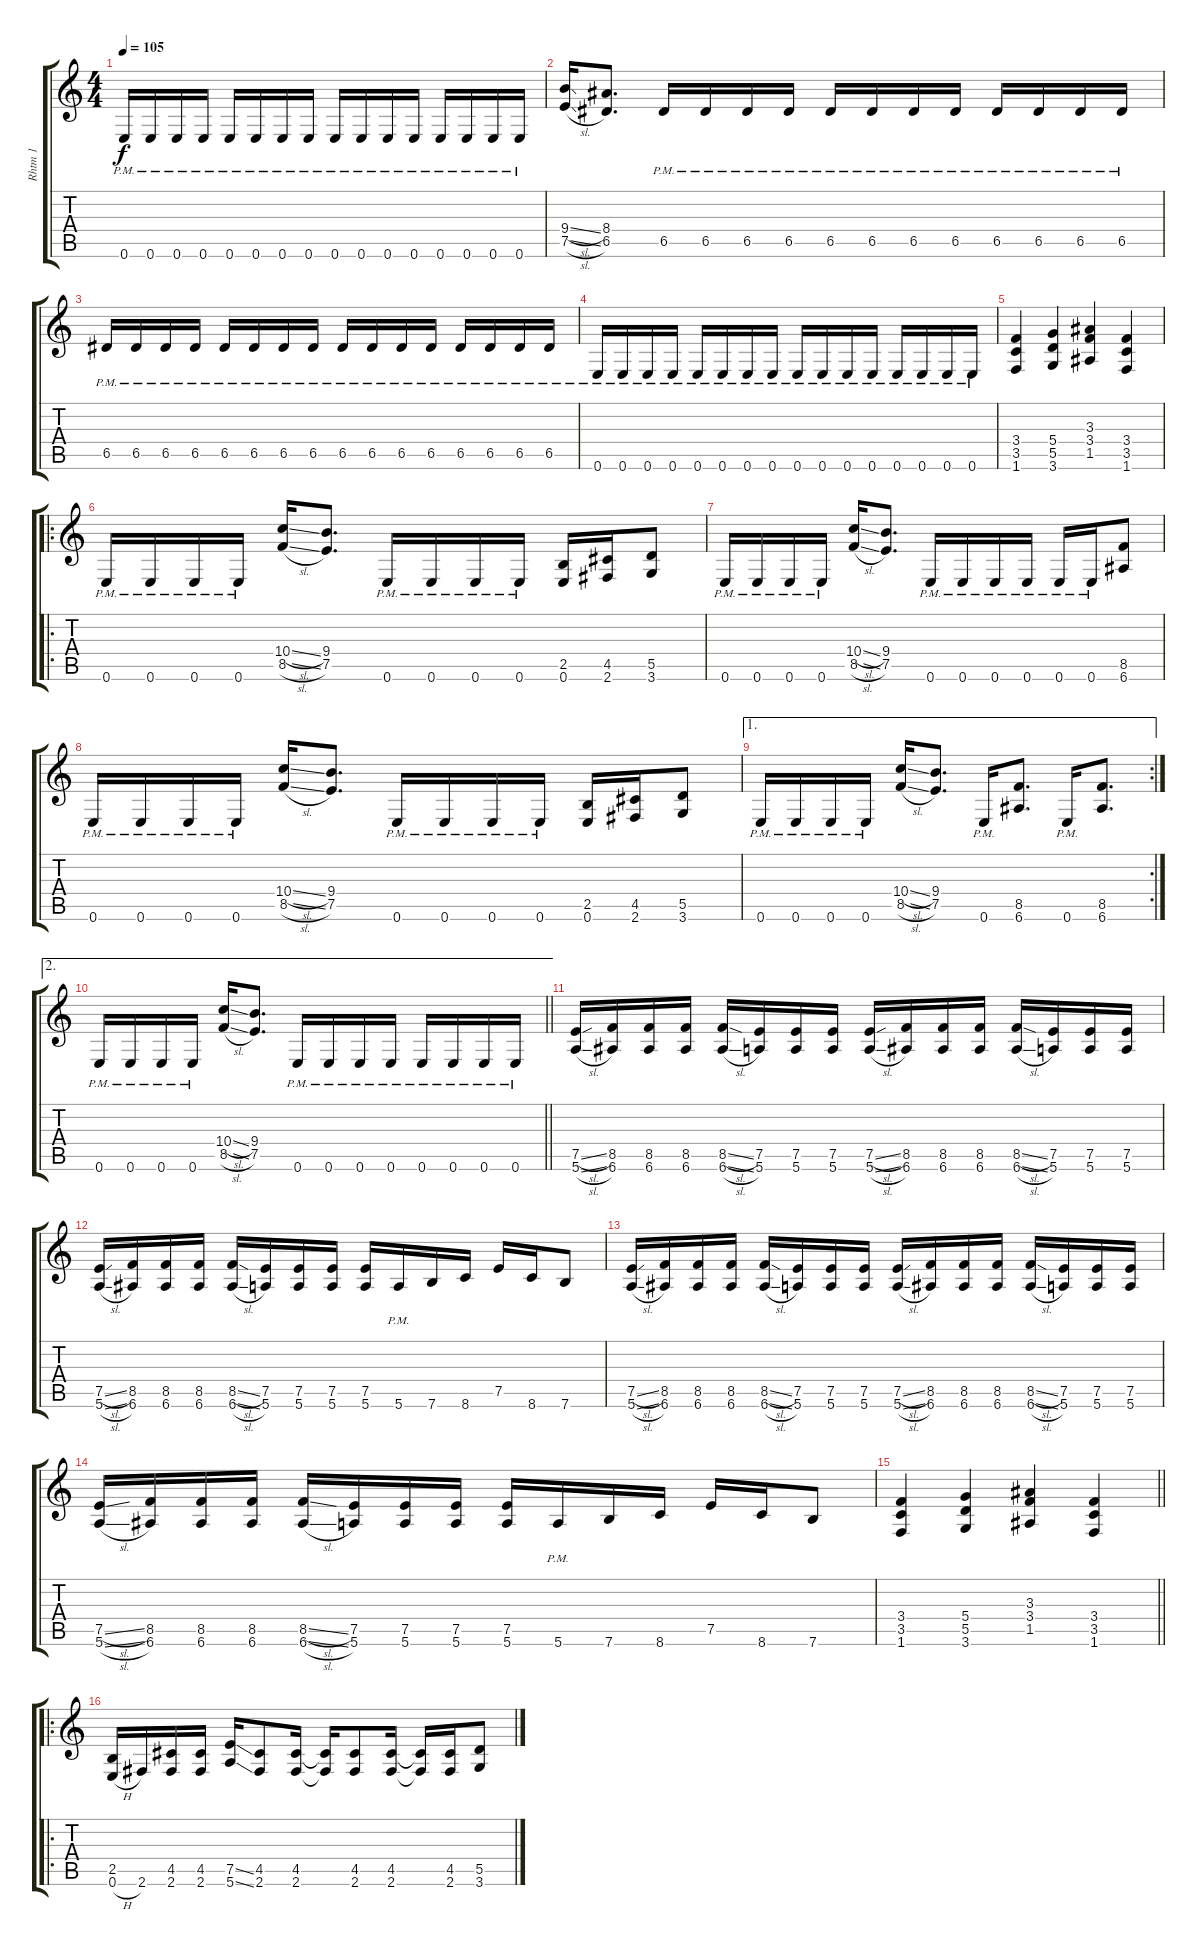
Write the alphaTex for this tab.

\track ("Rhtm 1" "Rhtm 1") {instrument distortionguitar}
\staff {score tabs}
\tuning (E4 B3 G3 D3 A2 E2) {hide}
\ts (4 4)
\tempo 105
\clef g2
\ks c
0.6{pm}.16{dy f} 0.6{pm}.16 0.6{pm}.16 0.6{pm}.16 0.6{pm}.16 0.6{pm}.16 0.6{pm}.16 0.6{pm}.16 0.6{pm}.16 0.6{pm}.16 0.6{pm}.16 0.6{pm}.16 0.6{pm}.16 0.6{pm}.16 0.6{pm}.16 0.6{pm}.16 |
(9.4{sl} 7.5{sl}).16 (8.4 6.5).8{d} 6.5{pm}.16 6.5{pm}.16 6.5{pm}.16 6.5{pm}.16 6.5{pm}.16 6.5{pm}.16 6.5{pm}.16 6.5{pm}.16 6.5{pm}.16 6.5{pm}.16 6.5{pm}.16 6.5{pm}.16 |
6.5{pm}.16 6.5{pm}.16 6.5{pm}.16 6.5{pm}.16 6.5{pm}.16 6.5{pm}.16 6.5{pm}.16 6.5{pm}.16 6.5{pm}.16 6.5{pm}.16 6.5{pm}.16 6.5{pm}.16 6.5{pm}.16 6.5{pm}.16 6.5{pm}.16 6.5{pm}.16 |
0.6{pm}.16 0.6{pm}.16 0.6{pm}.16 0.6{pm}.16 0.6{pm}.16 0.6{pm}.16 0.6{pm}.16 0.6{pm}.16 0.6{pm}.16 0.6{pm}.16 0.6{pm}.16 0.6{pm}.16 0.6{pm}.16 0.6{pm}.16 0.6{pm}.16 0.6{pm}.16 |
(3.4 3.5 1.6).4 (5.4 5.5 3.6).4 (3.3 3.4 1.5).4 (3.4 3.5 1.6).4 |
\ro
0.6{pm}.16 0.6{pm}.16 0.6{pm}.16 0.6{pm}.16 (10.4{sl} 8.5{sl}).16 (9.4 7.5).8{d} 0.6{pm}.16 0.6{pm}.16 0.6{pm}.16 0.6{pm}.16 (2.5 0.6).16 (4.5 2.6).16 (5.5 3.6).8 |
0.6{pm}.16 0.6{pm}.16 0.6{pm}.16 0.6{pm}.16 (10.4{sl} 8.5{sl}).16 (9.4 7.5).8{d} 0.6{pm}.16 0.6{pm}.16 0.6{pm}.16 0.6{pm}.16 0.6{pm}.16 0.6{pm}.16 (8.5 6.6).8 |
0.6{pm}.16 0.6{pm}.16 0.6{pm}.16 0.6{pm}.16 (10.4{sl} 8.5{sl}).16 (9.4 7.5).8{d} 0.6{pm}.16 0.6{pm}.16 0.6{pm}.16 0.6{pm}.16 (2.5 0.6).16 (4.5 2.6).16 (5.5 3.6).8 |
\ae 1
\rc 2
0.6{pm}.16 0.6{pm}.16 0.6{pm}.16 0.6{pm}.16 (10.4{sl} 8.5{sl}).16 (9.4 7.5).8{d} 0.6{pm}.16 (8.5 6.6).8{d} 0.6{pm}.16 (8.5 6.6).8{d} |
\ae 2
\barLineRight lightlight
0.6{pm}.16 0.6{pm}.16 0.6{pm}.16 0.6{pm}.16 (10.4{sl} 8.5{sl}).16 (9.4 7.5).8{d} 0.6{pm}.16 0.6{pm}.16 0.6{pm}.16 0.6{pm}.16 0.6{pm}.16 0.6{pm}.16 0.6{pm}.16 0.6{pm}.16 |
(7.5{sl} 5.6{sl}).16 (8.5 6.6).16 (8.5 6.6).16 (8.5 6.6).16 (8.5{sl} 6.6{sl}).16 (7.5 5.6).16 (7.5 5.6).16 (7.5 5.6).16 (7.5{sl} 5.6{sl}).16 (8.5 6.6).16 (8.5 6.6).16 (8.5 6.6).16 (8.5{sl} 6.6{sl}).16 (7.5 5.6).16 (7.5 5.6).16 (7.5 5.6).16 |
(7.5{sl} 5.6{sl}).16 (8.5 6.6).16 (8.5 6.6).16 (8.5 6.6).16 (8.5{sl} 6.6{sl}).16 (7.5 5.6).16 (7.5 5.6).16 (7.5 5.6).16 (7.5 5.6).16 5.6{pm}.16 7.6.16 8.6.16 7.5.16 8.6.16 7.6.8 |
(7.5{sl} 5.6{sl}).16 (8.5 6.6).16 (8.5 6.6).16 (8.5 6.6).16 (8.5{sl} 6.6{sl}).16 (7.5 5.6).16 (7.5 5.6).16 (7.5 5.6).16 (7.5{sl} 5.6{sl}).16 (8.5 6.6).16 (8.5 6.6).16 (8.5 6.6).16 (8.5{sl} 6.6{sl}).16 (7.5 5.6).16 (7.5 5.6).16 (7.5 5.6).16 |
(7.5{sl} 5.6{sl}).16 (8.5 6.6).16 (8.5 6.6).16 (8.5 6.6).16 (8.5{sl} 6.6{sl}).16 (7.5 5.6).16 (7.5 5.6).16 (7.5 5.6).16 (7.5 5.6).16 5.6{pm}.16 7.6.16 8.6.16 7.5.16 8.6.16 7.6.8 |
\barLineRight lightlight
(3.4 3.5 1.6).4 (5.4 5.5 3.6).4 (3.3 3.4 1.5).4 (3.4 3.5 1.6).4 |
\ro
(2.5 0.6{h}).16 2.6.16 (4.5 2.6).16 (4.5 2.6).16 (7.5{ss} 5.6{ss}).16 (4.5 2.6).8 (4.5 2.6).16 (4.5{t} 2.6{t}).16 (4.5 2.6).8 (4.5 2.6).16 (4.5{t} 2.6{t}).16 (4.5 2.6).16 (5.5 3.6).8
